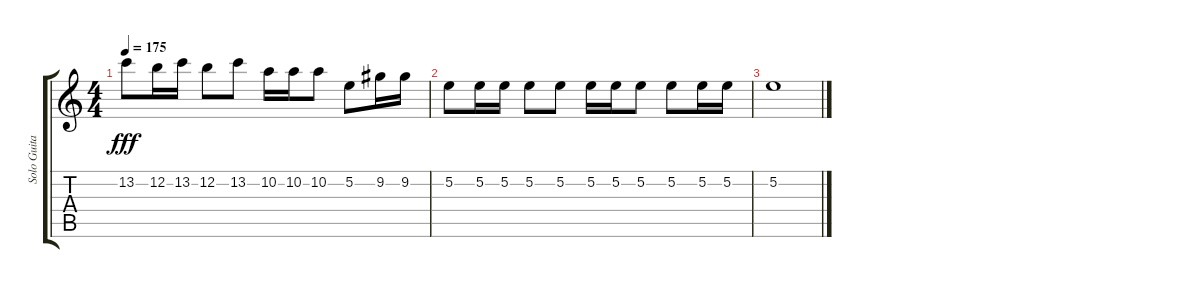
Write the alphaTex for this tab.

\track ("Solo Guitar (Dick Dale)" "Solo Guita") {instrument electricguitarclean}
\staff {score tabs}
\tuning (E4 B3 G3 D3 A2 E2) {hide}
\ts (4 4)
\tempo 175
\clef g2
\ks c
13.2.8{dy fff} 12.2.16 13.2.16 12.2.8 13.2.8 10.2.16 10.2.16 10.2.8 5.2.8 9.2.16 9.2.16 |
5.2.8 5.2.16 5.2.16 5.2.8 5.2.8 5.2.16 5.2.16 5.2.8 5.2.8 5.2.16 5.2.16 |
5.2.1
